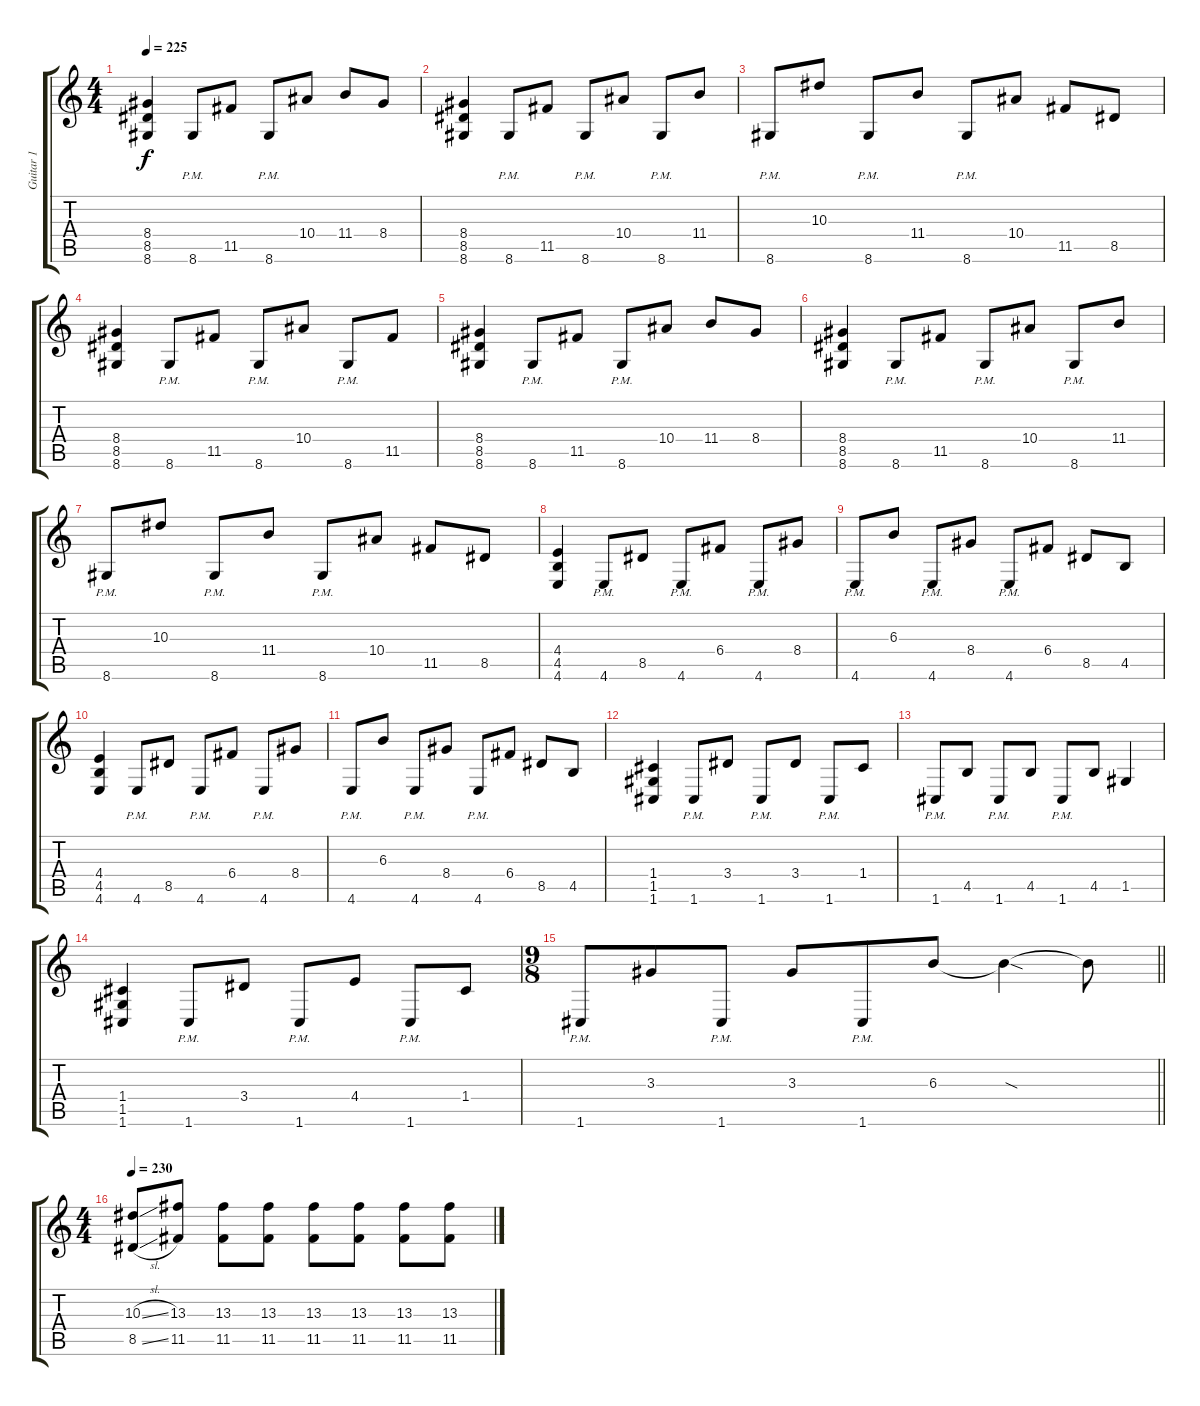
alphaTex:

\track ("Guitar 1" "Guitar 1") {instrument distortionguitar}
\staff {score tabs}
\tuning (D4 A3 F3 C3 G2 C2) {hide}
\ts (4 4)
\tempo 225
\clef g2
\ks c
(8.4 8.5 8.6).4{dy f} 8.6{pm}.8 11.5.8 8.6{pm}.8 10.4.8 11.4.8 8.4.8 |
(8.4 8.5 8.6).4 8.6{pm}.8 11.5.8 8.6{pm}.8 10.4.8 8.6{pm}.8 11.4.8 |
8.6{pm}.8 10.3.8 8.6{pm}.8 11.4.8 8.6{pm}.8 10.4.8 11.5.8 8.5.8 |
(8.4 8.5 8.6).4 8.6{pm}.8 11.5.8 8.6{pm}.8 10.4.8 8.6{pm}.8 11.5.8 |
(8.4 8.5 8.6).4 8.6{pm}.8 11.5.8 8.6{pm}.8 10.4.8 11.4.8 8.4.8 |
(8.4 8.5 8.6).4 8.6{pm}.8 11.5.8 8.6{pm}.8 10.4.8 8.6{pm}.8 11.4.8 |
8.6{pm}.8 10.3.8 8.6{pm}.8 11.4.8 8.6{pm}.8 10.4.8 11.5.8 8.5.8 |
(4.4 4.5 4.6).4 4.6{pm}.8 8.5.8 4.6{pm}.8 6.4.8 4.6{pm}.8 8.4.8 |
4.6{pm}.8 6.3.8 4.6{pm}.8 8.4.8 4.6{pm}.8 6.4.8 8.5.8 4.5.8 |
(4.4 4.5 4.6).4 4.6{pm}.8 8.5.8 4.6{pm}.8 6.4.8 4.6{pm}.8 8.4.8 |
4.6{pm}.8 6.3.8 4.6{pm}.8 8.4.8 4.6{pm}.8 6.4.8 8.5.8 4.5.8 |
(1.4 1.5 1.6).4 1.6{pm}.8 3.4.8 1.6{pm}.8 3.4.8 1.6{pm}.8 1.4.8 |
1.6{pm}.8 4.5.8 1.6{pm}.8 4.5.8 1.6{pm}.8 4.5.8 1.5.4 |
(1.4 1.5 1.6).4 1.6{pm}.8 3.4.8 1.6{pm}.8 4.4.8 1.6{pm}.8 1.4.8 |
\ts (9 8)
\barLineRight lightlight
1.6{pm}.8 3.3.8 1.6{pm}.8 3.3.8 1.6{pm}.8 6.3.8 6.3{sod t}.4 6.3{t}.8 |
\ts (4 4)
\tempo 230
(10.3{sl} 8.5{sl}).8{balance 8} (13.3 11.5).8 (13.3 11.5).8 (13.3 11.5).8 (13.3 11.5).8 (13.3 11.5).8 (13.3 11.5).8 (13.3 11.5).8
